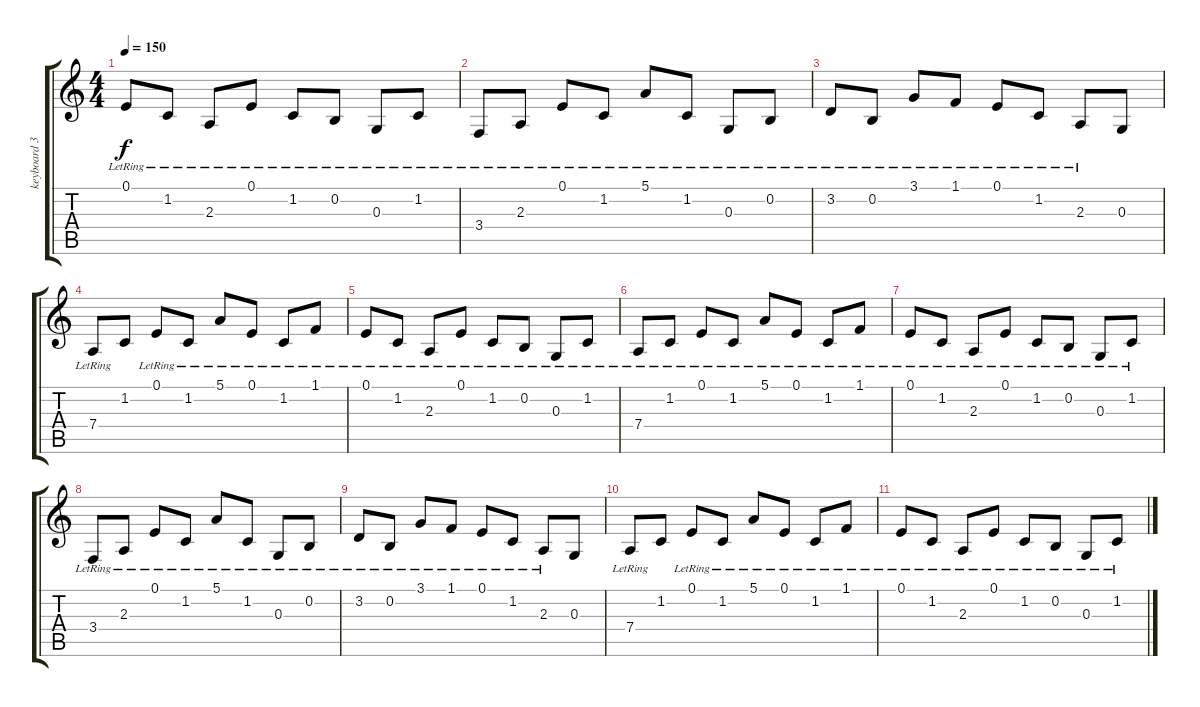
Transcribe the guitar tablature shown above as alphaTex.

\track ("keyboard 3 " "keyboard 3") {instrument fx5brightness}
\staff {score tabs}
\tuning (E4 B3 G3 D3 A2 E2) {hide}
\ts (4 4)
\tempo 150
\clef g2
\ks c
0.1{lr}.8{dy f} 1.2{lr}.8 2.3{lr}.8 0.1{lr}.8 1.2{lr}.8 0.2{lr}.8 0.3{lr}.8 1.2{lr}.8 |
3.4{lr}.8{balance 8} 2.3{lr}.8 0.1{lr}.8 1.2{lr}.8 5.1{lr}.8{balance 12} 1.2{lr}.8 0.3{lr}.8 0.2{lr}.8 |
3.2{lr}.8{balance 4} 0.2{lr}.8 3.1{lr}.8 1.1{lr}.8 0.1{lr}.8{balance 16} 1.2{lr}.8 2.3{lr}.8 0.3.8 |
7.4{lr}.8{balance 0} 1.2.8 0.1{lr}.8 1.2{lr}.8 5.1{lr}.8 0.1{lr}.8 1.2{lr}.8 1.1{lr}.8 |
0.1{lr}.8 1.2{lr}.8 2.3{lr}.8 0.1{lr}.8 1.2{lr}.8 0.2{lr}.8 0.3{lr}.8 1.2{lr}.8 |
7.4{lr}.8{balance 16} 1.2{lr}.8 0.1{lr}.8 1.2{lr}.8 5.1{lr}.8 0.1{lr}.8 1.2{lr}.8 1.1{lr}.8 |
0.1{lr}.8 1.2{lr}.8 2.3{lr}.8 0.1{lr}.8 1.2{lr}.8 0.2{lr}.8 0.3{lr}.8 1.2{lr}.8 |
3.4{lr}.8{balance 8} 2.3{lr}.8 0.1{lr}.8 1.2{lr}.8 5.1{lr}.8{balance 12} 1.2{lr}.8 0.3{lr}.8 0.2{lr}.8 |
3.2{lr}.8{balance 4} 0.2{lr}.8 3.1{lr}.8 1.1{lr}.8 0.1{lr}.8{balance 16} 1.2{lr}.8 2.3{lr}.8 0.3.8 |
7.4{lr}.8{volume 0 balance 8} 1.2.8 0.1{lr}.8 1.2{lr}.8 5.1{lr}.8 0.1{lr}.8 1.2{lr}.8 1.1{lr}.8 |
0.1{lr}.8 1.2{lr}.8 2.3{lr}.8 0.1{lr}.8 1.2{lr}.8 0.2{lr}.8 0.3{lr}.8 1.2{lr}.8
